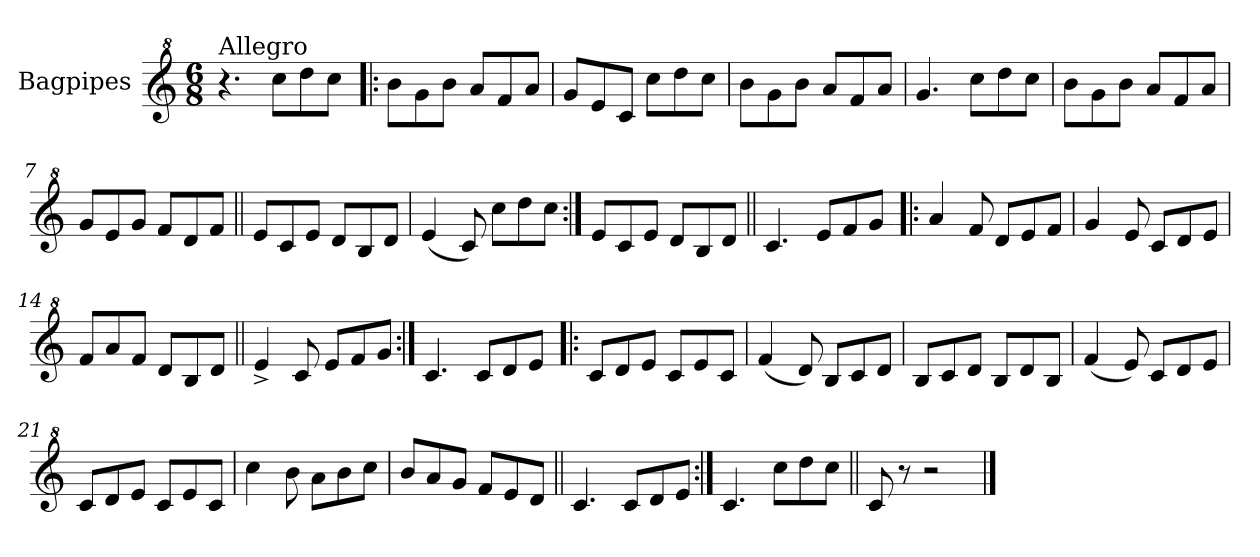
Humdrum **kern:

**kern
*part1
*staff1
*I"Bagpipes
*I'Bag
*clefG^2
*k[]
*C:
*M6/8
=1
!LO:TX:a:t=Allegro
4.r
8ccc\L
8ddd\
8ccc\J
=2!|:
8bb\L
8gg\
8bb\J
8aa/L
8ff/
8aa/J
=3
8gg/L
8ee/
8cc/J
8ccc\L
8ddd\
8ccc\J
=4
8bb\L
8gg\
8bb\J
8aa/L
8ff/
8aa/J
=5
4.gg/
8ccc\L
8ddd\
8ccc\J
=6
8bb\L
8gg\
8bb\J
8aa/L
8ff/
8aa/J
=7
8gg/L
8ee/
8gg/J
8ff/L
8dd/
8ff/J
!!LO:LB:g=z
=8||
8ee/L
8cc/
8ee/J
8dd/L
8b/
8dd/J
=9
(4ee/
8cc/)
8ccc\L
8ddd\
8ccc\J
=10:|!
8ee/L
8cc/
8ee/J
8dd/L
8b/
8dd/J
=11||
4.cc/
8ee/L
8ff/
8gg/J
=12!|:
4aa/
8ff/
8dd/L
8ee/
8ff/J
=13
4gg/
8ee/
8cc/L
8dd/
8ee/J
=14
8ff/L
8aa/
8ff/J
8dd/L
8b/
8dd/J
!!LO:LB:g=z
=15||
4ee^/
8cc/
8ee/L
8ff/
8gg/J
=16:|!
4.cc/
8cc/L
8dd/
8ee/J
=17!|:
8cc/L
8dd/
8ee/J
8cc/L
8ee/
8cc/J
=18
(4ff/
8dd/)
8b/L
8cc/
8dd/J
=19
8b/L
8cc/
8dd/J
8b/L
8dd/
8b/J
=20
(4ff/
8ee/)
8cc/L
8dd/
8ee/J
=21
8cc/L
8dd/
8ee/J
8cc/L
8ee/
8cc/J
!!LO:LB:g=z
=22
4ccc\
8bb\
8aa\L
8bb\
8ccc\J
=23
8bb/L
8aa/
8gg/J
8ff/L
8ee/
8dd/J
=24||
4.cc/
8cc/L
8dd/
8ee/J
=25:|!
4.cc/
8ccc\L
8ddd\
8ccc\J
=26||
8cc/
8r
2r
==
*-
